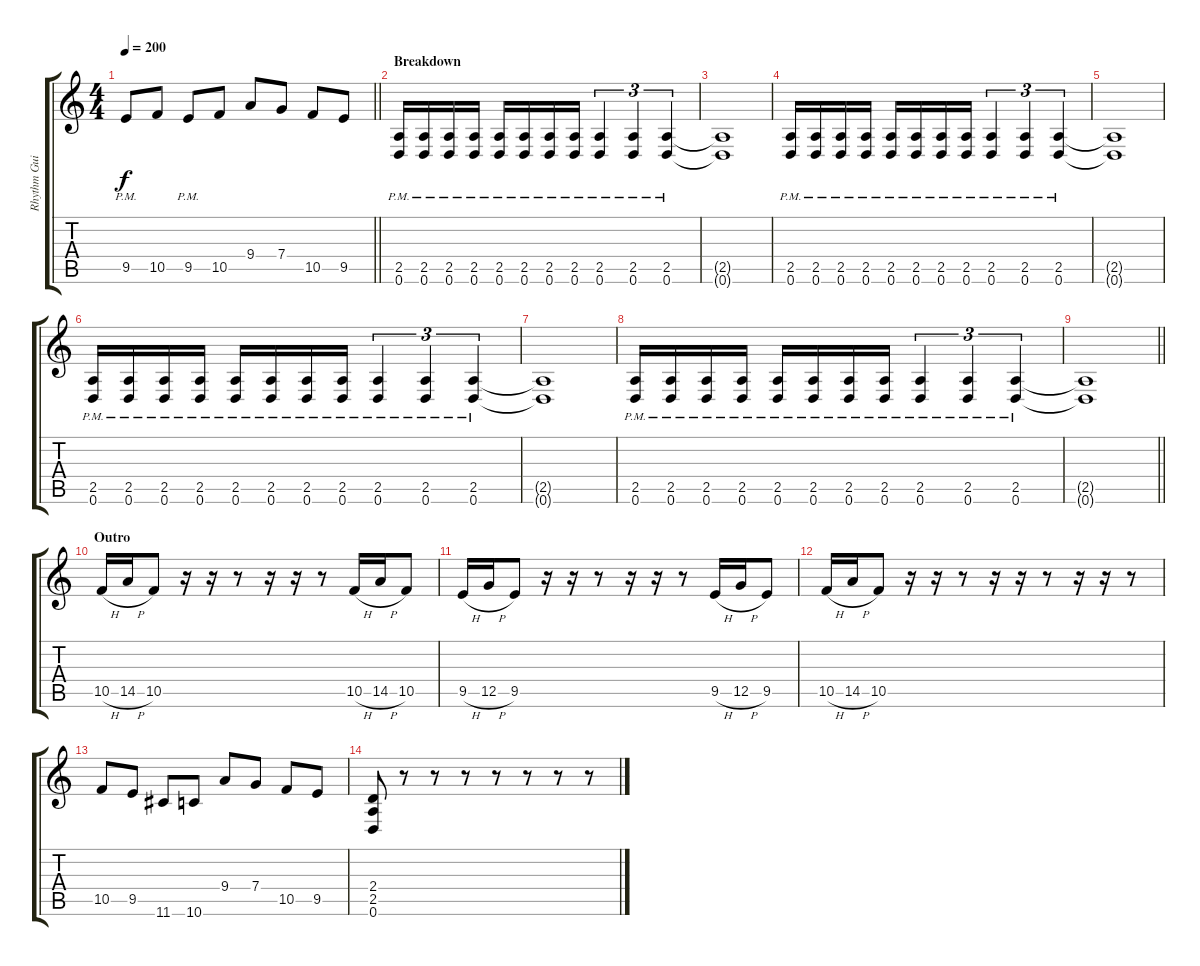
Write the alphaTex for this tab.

\track ("Rhythm Guitar (Mike Martin)" "Rhythm Gui") {instrument distortionguitar}
\staff {score tabs}
\tuning (D4 A3 F3 C3 G2 D2) {hide}
\ts (4 4)
\tempo 200
\clef g2
\barLineRight lightlight
\ks c
9.5{pm}.8{dy f} 10.5.8 9.5{pm}.8 10.5.8 9.4.8 7.4.8 10.5.8 9.5.8 |
\section ("" "Breakdown")
(2.5{pm} 0.6{pm}).16 (2.5{pm} 0.6{pm}).16 (2.5{pm} 0.6{pm}).16 (2.5{pm} 0.6{pm}).16 (2.5{pm} 0.6{pm}).16 (2.5{pm} 0.6{pm}).16 (2.5{pm} 0.6{pm}).16 (2.5{pm} 0.6{pm}).16 (2.5{pm} 0.6{pm}).4{tu (3 2)} (2.5{pm} 0.6{pm}).4{tu (3 2)} (2.5{pm} 0.6{pm}).4{tu (3 2)} |
(2.5{t} 0.6{t}).1 |
(2.5{pm} 0.6{pm}).16 (2.5{pm} 0.6{pm}).16 (2.5{pm} 0.6{pm}).16 (2.5{pm} 0.6{pm}).16 (2.5{pm} 0.6{pm}).16 (2.5{pm} 0.6{pm}).16 (2.5{pm} 0.6{pm}).16 (2.5{pm} 0.6{pm}).16 (2.5{pm} 0.6{pm}).4{tu (3 2)} (2.5{pm} 0.6{pm}).4{tu (3 2)} (2.5{pm} 0.6{pm}).4{tu (3 2)} |
(2.5{t} 0.6{t}).1 |
(2.5{pm} 0.6{pm}).16 (2.5{pm} 0.6{pm}).16 (2.5{pm} 0.6{pm}).16 (2.5{pm} 0.6{pm}).16 (2.5{pm} 0.6{pm}).16 (2.5{pm} 0.6{pm}).16 (2.5{pm} 0.6{pm}).16 (2.5{pm} 0.6{pm}).16 (2.5{pm} 0.6{pm}).4{tu (3 2)} (2.5{pm} 0.6{pm}).4{tu (3 2)} (2.5{pm} 0.6{pm}).4{tu (3 2)} |
(2.5{t} 0.6{t}).1 |
(2.5{pm} 0.6{pm}).16 (2.5{pm} 0.6{pm}).16 (2.5{pm} 0.6{pm}).16 (2.5{pm} 0.6{pm}).16 (2.5{pm} 0.6{pm}).16 (2.5{pm} 0.6{pm}).16 (2.5{pm} 0.6{pm}).16 (2.5{pm} 0.6{pm}).16 (2.5{pm} 0.6{pm}).4{tu (3 2)} (2.5{pm} 0.6{pm}).4{tu (3 2)} (2.5{pm} 0.6{pm}).4{tu (3 2)} |
\barLineRight lightlight
(2.5{t} 0.6{t}).1 |
\section ("" "Outro")
10.5{h}.16 14.5{h}.16 10.5.8 r.16 r.16 r.8 r.16 r.16 r.8 10.5{h}.16 14.5{h}.16 10.5.8 |
9.5{h}.16 12.5{h}.16 9.5.8 r.16 r.16 r.8 r.16 r.16 r.8 9.5{h}.16 12.5{h}.16 9.5.8 |
10.5{h}.16 14.5{h}.16 10.5.8 r.16 r.16 r.8 r.16 r.16 r.8 r.16 r.16 r.8 |
10.5.8 9.5.8 11.6.8 10.6.8 9.4.8 7.4.8 10.5.8 9.5.8 |
(2.4 2.5 0.6).8 r.8 r.8 r.8 r.8 r.8 r.8 r.8
